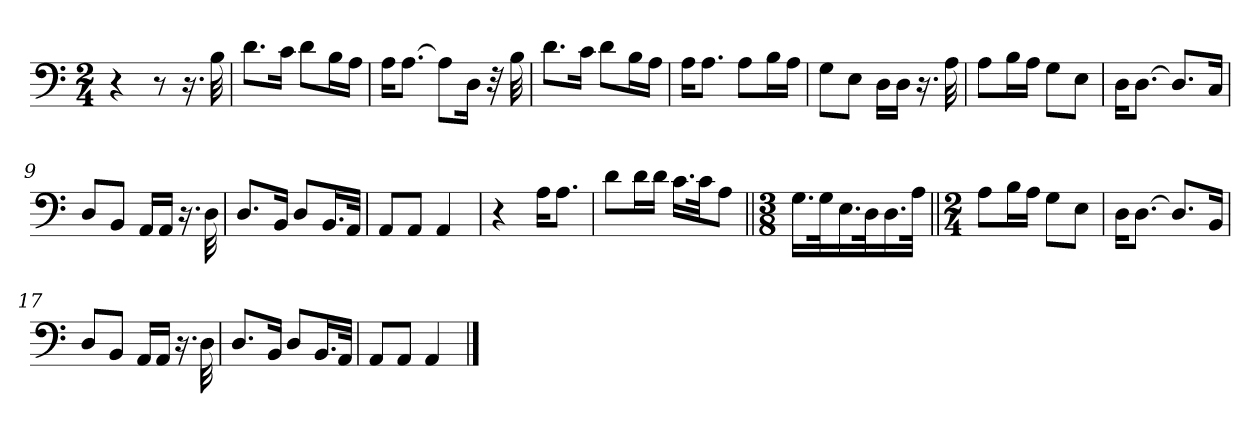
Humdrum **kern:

**kern
*part1
*staff1
*clefF4
*k[]
*M2/4
=1
4r
8r
16.r
32B\
=2
8.d\L
16c\Jk
8d\L
16B\L
16A\JJ
=3
16A\KL
[8.A\J
8A\L]
16D\Jk
32r
32B\
=4
8.d\L
16c\Jk
8d\L
16B\L
16A\JJ
=5
16A\KL
8.A\J
8A\L
16B\L
16A\JJ
=6
8G\L
8E\J
16D\LL
16D\JJ
16.r
32A\
=7
8A\L
16B\L
16A\JJ
8G\L
8E\J
=8
16D\KL
[8.D\J
8.D/L]
16C/Jk
=9
8D/L
8BB/J
16AA/LL
16AA/JJ
16.r
32D\
=10
8.D/L
16BB/Jk
8D/L
16.BB/L
32AA/JJk
=11
8AA/L
8AA/J
4AA/
=12
4r
16A\KL
8.A\J
=13
8d\L
16d\L
16d\JJ
16.c\LL
32c\JK
8A\J
=14||
*M3/8
16.G\LL
32G\K
16.E\
32D\K
16.D\
32A\JJk
=15||
*M2/4
8A\L
16B\L
16A\JJ
8G\L
8E\J
=16
16D\KL
[8.D\J
8.D/L]
16BB/Jk
=17
8D/L
8BB/J
16AA/LL
16AA/JJ
16.r
32D\
=18
8.D/L
16BB/Jk
8D/L
16.BB/L
32AA/JJk
=19
8AA/L
8AA/J
4AA/
==
*-
